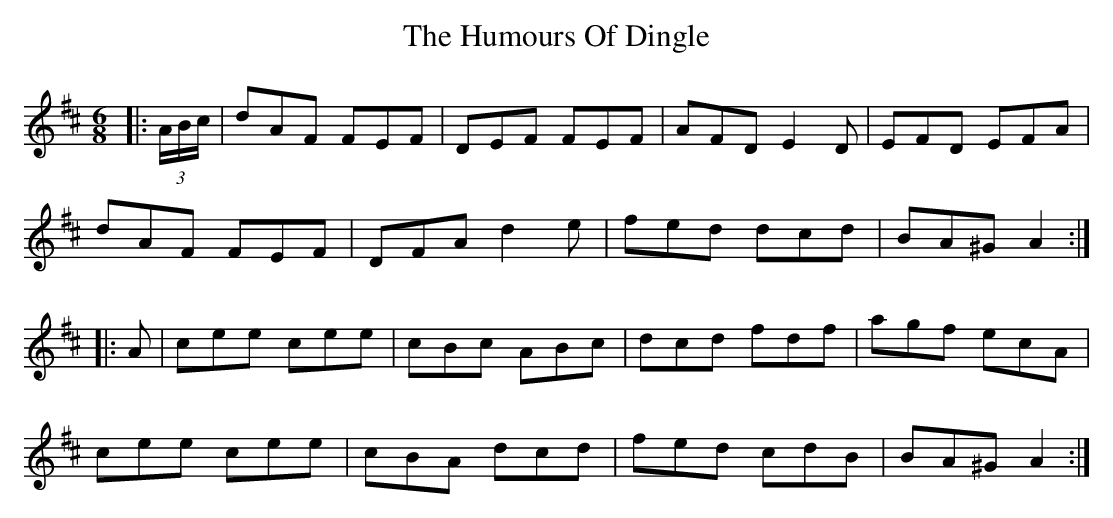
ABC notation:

X:1
T: The Humours Of Dingle
M: 6/8
L: 1/8
K: Dmaj
|:(3A/B/c/|dAF FEF|DEF FEF|AFD E2D|EFD EFA|
dAF FEF|DFA d2e|fed dcd|BA^G A2:|
|:A|cee cee|cBc ABc|dcd fdf|agf ecA|
cee cee|cBA dcd|fed cdB|BA^G A2:|
